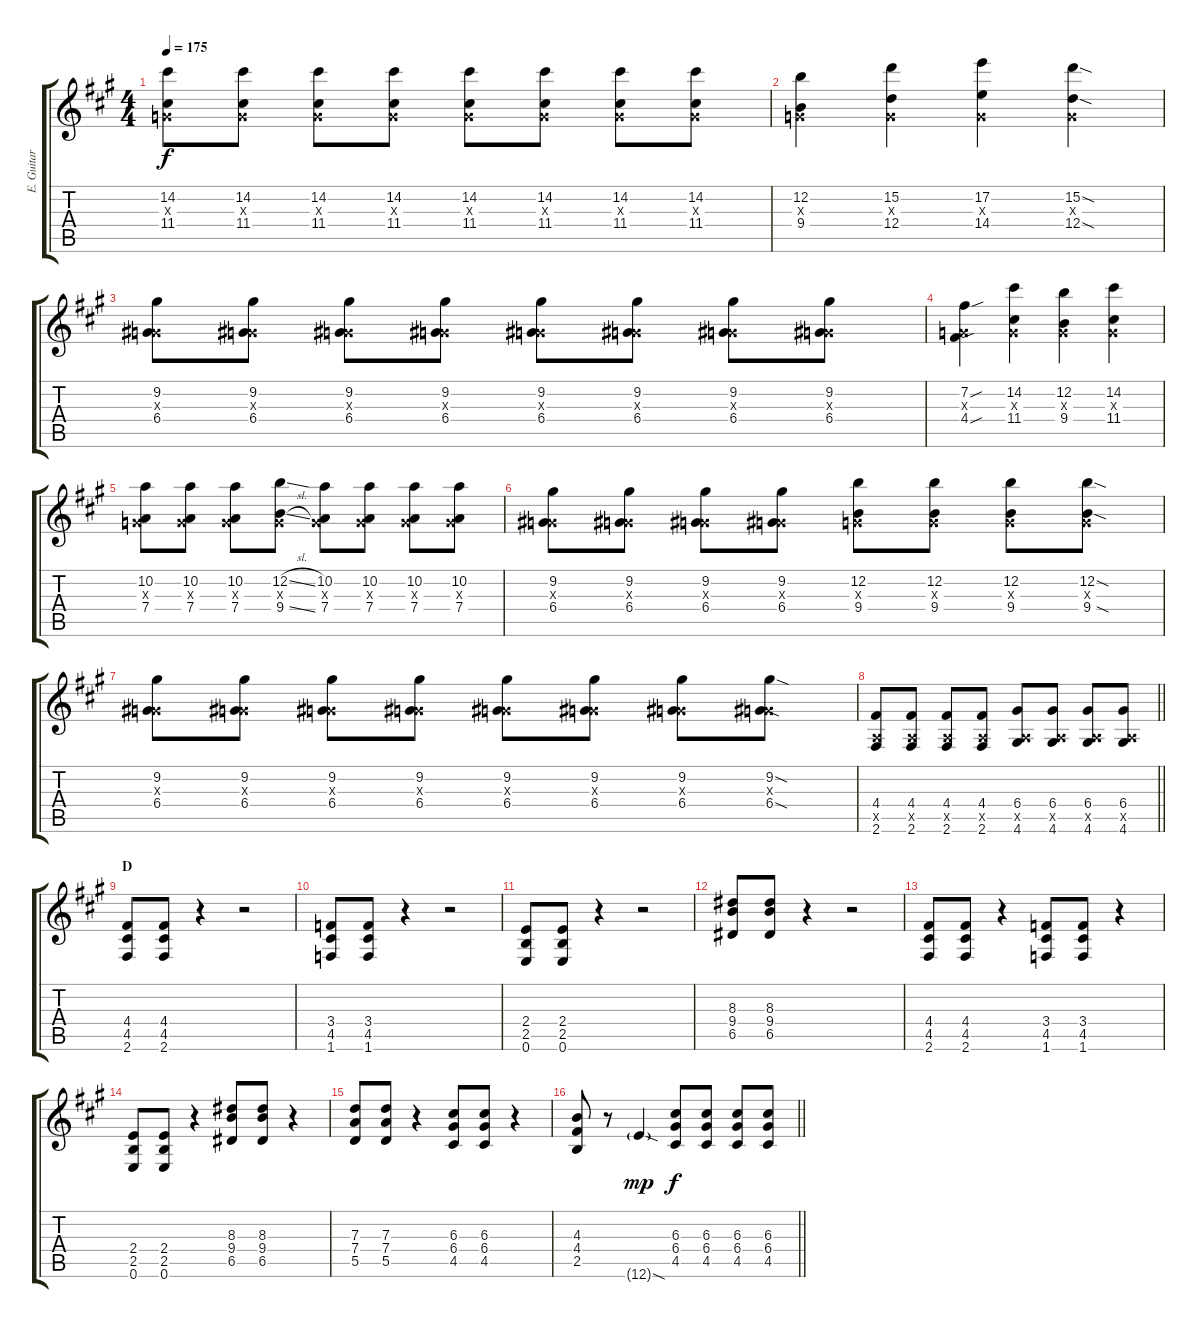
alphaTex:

\track ("E. Guitar III" "E. Guitar ") {instrument overdrivenguitar}
\staff {score tabs}
\tuning (E4 B3 G3 D3 A2 E2) {hide}
\ts (4 4)
\tempo 175
\clef g2
\ks a
(14.2 0.3{x} 11.4).8{dy f} (14.2 0.3{x} 11.4).8 (14.2 0.3{x} 11.4).8 (14.2 0.3{x} 11.4).8 (14.2 0.3{x} 11.4).8 (14.2 0.3{x} 11.4).8 (14.2 0.3{x} 11.4).8 (14.2 0.3{x} 11.4).8 |
(12.2 0.3{x} 9.4).4 (15.2 0.3{x} 12.4).4 (17.2 0.3{x} 14.4).4 (15.2{sod} 0.3{x} 12.4{sod}).4 |
(9.2 0.3{x} 6.4).8 (9.2 0.3{x} 6.4).8 (9.2 0.3{x} 6.4).8 (9.2 0.3{x} 6.4).8 (9.2 0.3{x} 6.4).8 (9.2 0.3{x} 6.4).8 (9.2 0.3{x} 6.4).8 (9.2 0.3{x} 6.4).8 |
(7.2{sou} 0.3{x} 4.4{sou}).4 (14.2 0.3{x} 11.4).4 (12.2 0.3{x} 9.4).4 (14.2 0.3{x} 11.4).4 |
(10.2 0.3{x} 7.4).8 (10.2 0.3{x} 7.4).8 (10.2 0.3{x} 7.4).8 (12.2{sl} 0.3{x} 9.4{sl}).8 (10.2 0.3{x} 7.4).8 (10.2 0.3{x} 7.4).8 (10.2 0.3{x} 7.4).8 (10.2 0.3{x} 7.4).8 |
(9.2 0.3{x} 6.4).8 (9.2 0.3{x} 6.4).8 (9.2 0.3{x} 6.4).8 (9.2 0.3{x} 6.4).8 (12.2 0.3{x} 9.4).8 (12.2 0.3{x} 9.4).8 (12.2 0.3{x} 9.4).8 (12.2{sod} 0.3{x} 9.4{sod}).8 |
(9.2 0.3{x} 6.4).8 (9.2 0.3{x} 6.4).8 (9.2 0.3{x} 6.4).8 (9.2 0.3{x} 6.4).8 (9.2 0.3{x} 6.4).8 (9.2 0.3{x} 6.4).8 (9.2 0.3{x} 6.4).8 (9.2{sod} 0.3{x} 6.4{sod}).8 |
\barLineRight lightlight
(4.4 0.5{x} 2.6).8 (4.4 0.5{x} 2.6).8 (4.4 0.5{x} 2.6).8 (4.4 0.5{x} 2.6).8 (6.4 0.5{x} 4.6).8 (6.4 0.5{x} 4.6).8 (6.4 0.5{x} 4.6).8 (6.4 0.5{x} 4.6).8 |
\section ("" "D")
(4.4 4.5 2.6).8 (4.4 4.5 2.6).8 r.4 r.2 |
(3.4 4.5 1.6).8 (3.4 4.5 1.6).8 r.4 r.2 |
(2.4 2.5 0.6).8 (2.4 2.5 0.6).8 r.4 r.2 |
(8.3 9.4 6.5).8 (8.3 9.4 6.5).8 r.4 r.2 |
(4.4 4.5 2.6).8 (4.4 4.5 2.6).8 r.4 (3.4 4.5 1.6).8 (3.4 4.5 1.6).8 r.4 |
(2.4 2.5 0.6).8 (2.4 2.5 0.6).8 r.4 (8.3 9.4 6.5).8 (8.3 9.4 6.5).8 r.4 |
(7.3 7.4 5.5).8 (7.3 7.4 5.5).8 r.4 (6.3 6.4 4.5).8 (6.3 6.4 4.5).8 r.4 |
\barLineRight lightlight
(4.3 4.4 2.5).8 r.8 12.6{sod g}.4{dy mp} (6.3 6.4 4.5).8{dy f} (6.3 6.4 4.5).8 (6.3 6.4 4.5).8 (6.3 6.4 4.5).8
